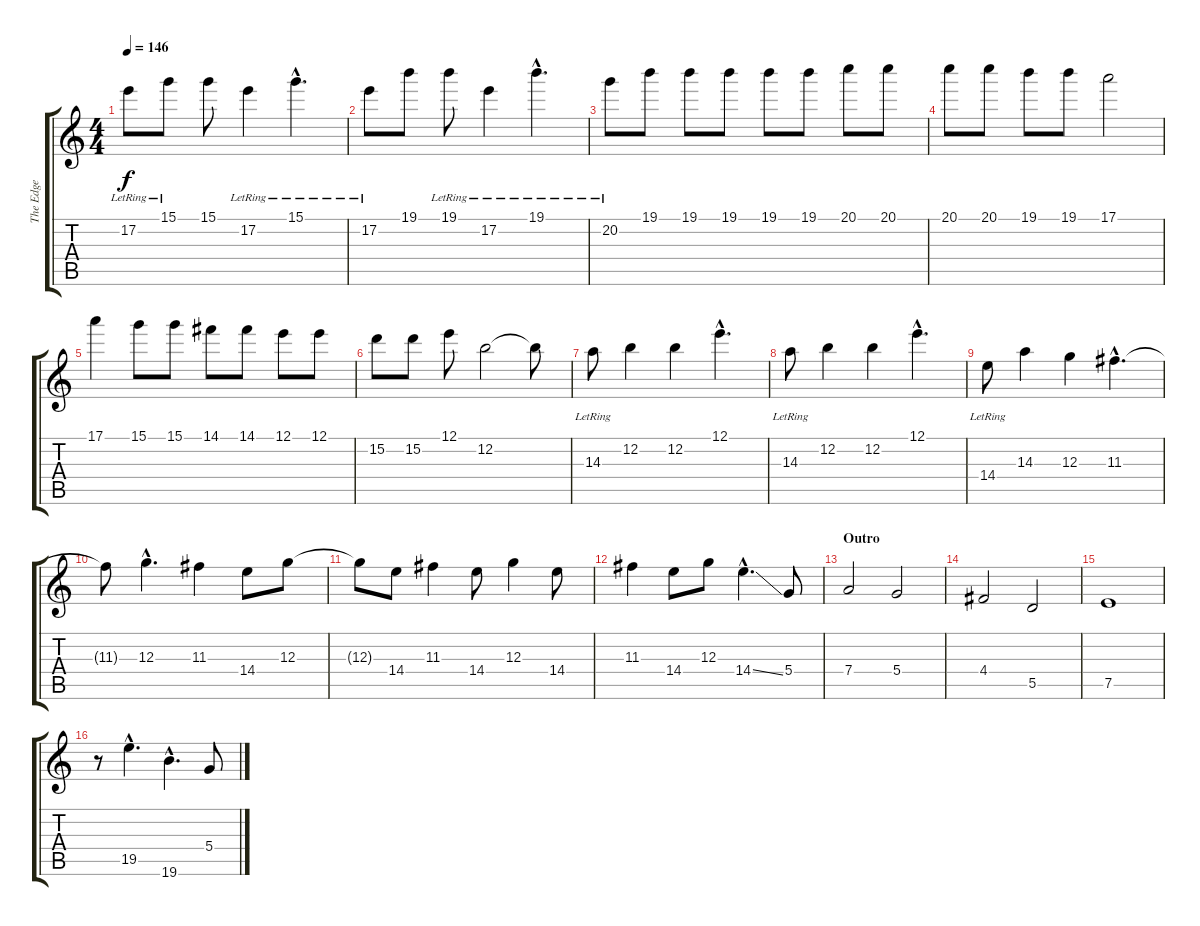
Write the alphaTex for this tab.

\track ("The Edge" "The Edge") {instrument distortionguitar}
\staff {score tabs}
\tuning (E4 B3 G3 D3 A2 E2) {hide}
\ts (4 4)
\tempo 146
\clef g2
\ks c
17.2{lr}.8{dy f} 15.1{lr}.8 15.1.8 17.2{lr}.4 15.1{hac lr}.4{d} |
17.2{lr}.8 19.1.8 19.1{lr}.8 17.2{lr}.4 19.1{hac lr}.4{d} |
20.2{lr}.8 19.1.8 19.1.8 19.1.8 19.1.8 19.1.8 20.1.8 20.1.8 |
20.1.8 20.1.8 19.1.8 19.1.8 17.1.2 |
17.1.4 15.1.8 15.1.8 14.1.8 14.1.8 12.1.8 12.1.8 |
15.2.8 15.2.8 12.1.8 12.2.2 12.2{t}.8 |
14.3{lr}.8 12.2.4 12.2.4 12.1{hac}.4{d} |
14.3{lr}.8 12.2.4 12.2.4 12.1{hac}.4{d} |
14.4{lr}.8 14.3.4 12.3.4 11.3{hac}.4{d} |
11.3{t}.8 12.3{hac}.4{d} 11.3.4 14.4.8 12.3.8 |
12.3{t}.8 14.4.8 11.3.4 14.4.8 12.3.4 14.4.8 |
11.3.4 14.4.8 12.3.8 14.4{ss hac}.4{d} 5.4.8 |
\section ("" "Outro")
7.4.2 5.4.2 |
4.4.2 5.5.2 |
7.5.1 |
r.8 19.5{hac}.4{d} 19.6{hac}.4{d} 5.4.8
